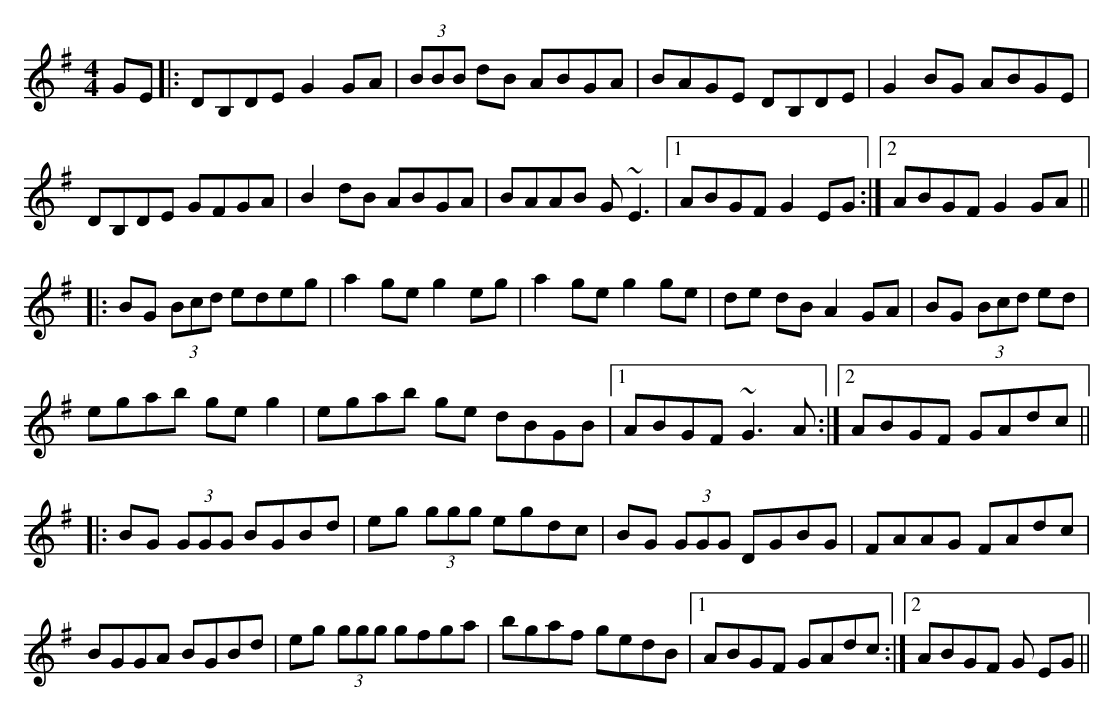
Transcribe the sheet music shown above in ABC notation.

X:1
M:4/4
K:G
GE|:DB,DE G2 GA|(3BBB dB ABGA|BAGE DB,DE|G2 BG ABGE|
DB,DE GFGA|B2 dB ABGA|BAAB G~E3|1 ABGF G2 EG:|2 ABGF G2 GA||
|:BG (3Bcd edeg|a2 ge g2 eg|a2 ge g2 ge|de dB A2 GA|BG (3Bcd ed|
egab ge g2|egab ge dBGB|1 ABGF ~G3A:|2 ABGF GAdc||
|:BG (3GGG BGBd|eg (3ggg egdc|BG (3GGG DGBG|FAAG FAdc|
BGGA BGBd|eg (3ggg gfga|bgaf gedB|1 ABGF GAdc:|2 ABGF G EG||
